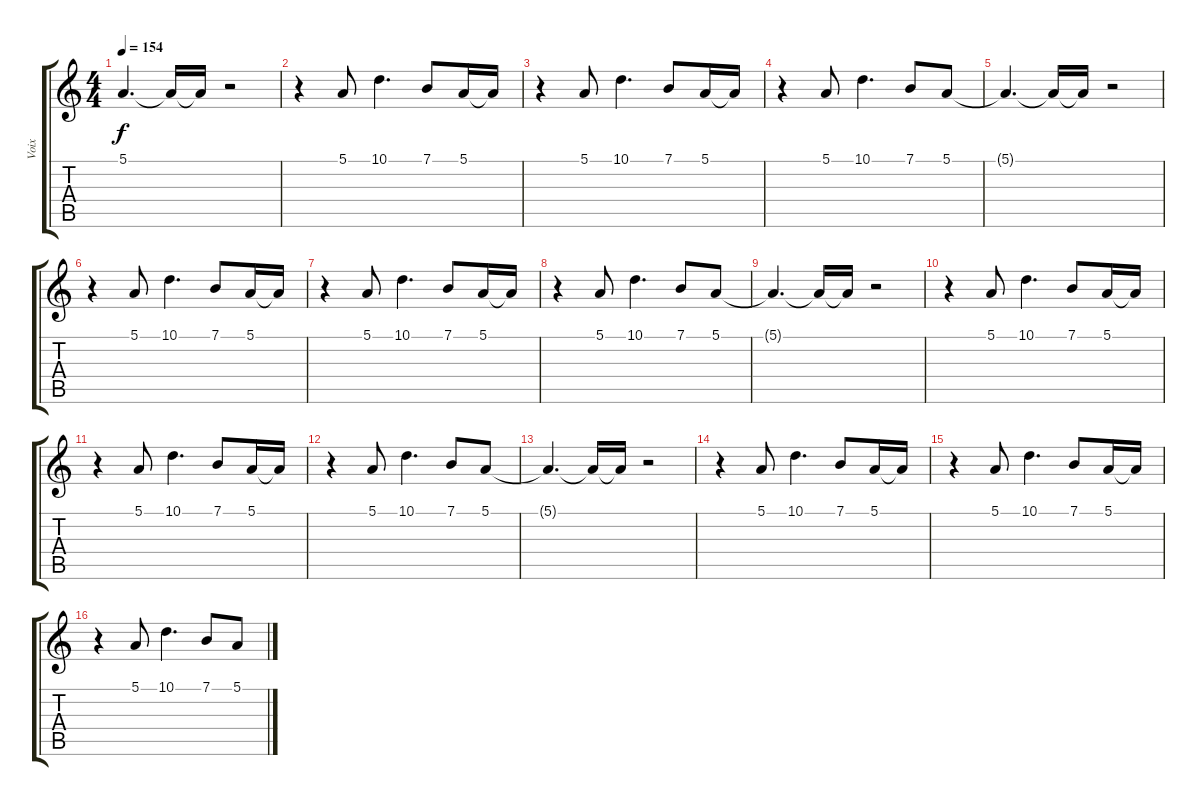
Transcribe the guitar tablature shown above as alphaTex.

\track ("Voix" "Voix") {instrument clarinet}
\staff {score tabs}
\tuning (E4 B3 G3 D3 A2 E2) {hide}
\ts (4 4)
\tempo 154
\clef g2
\ks c
5.1{t}.4{d dy f} 5.1{t}.16 5.1{t}.16 r.2 |
r.4 5.1.8 10.1.4{d} 7.1.8 5.1.16 5.1{t}.16 |
r.4 5.1.8 10.1.4{d} 7.1.8 5.1.16 5.1{t}.16 |
r.4 5.1.8 10.1.4{d} 7.1.8 5.1.8 |
5.1{t}.4{d} 5.1{t}.16 5.1{t}.16 r.2 |
r.4 5.1.8 10.1.4{d} 7.1.8 5.1.16 5.1{t}.16 |
r.4 5.1.8 10.1.4{d} 7.1.8 5.1.16 5.1{t}.16 |
r.4 5.1.8 10.1.4{d} 7.1.8 5.1.8 |
5.1{t}.4{d} 5.1{t}.16 5.1{t}.16 r.2 |
r.4 5.1.8 10.1.4{d} 7.1.8 5.1.16 5.1{t}.16 |
r.4 5.1.8 10.1.4{d} 7.1.8 5.1.16 5.1{t}.16 |
r.4 5.1.8 10.1.4{d} 7.1.8 5.1.8 |
5.1{t}.4{d} 5.1{t}.16 5.1{t}.16 r.2 |
r.4 5.1.8 10.1.4{d} 7.1.8 5.1.16 5.1{t}.16 |
r.4 5.1.8 10.1.4{d} 7.1.8 5.1.16 5.1{t}.16 |
r.4 5.1.8 10.1.4{d} 7.1.8 5.1.8
